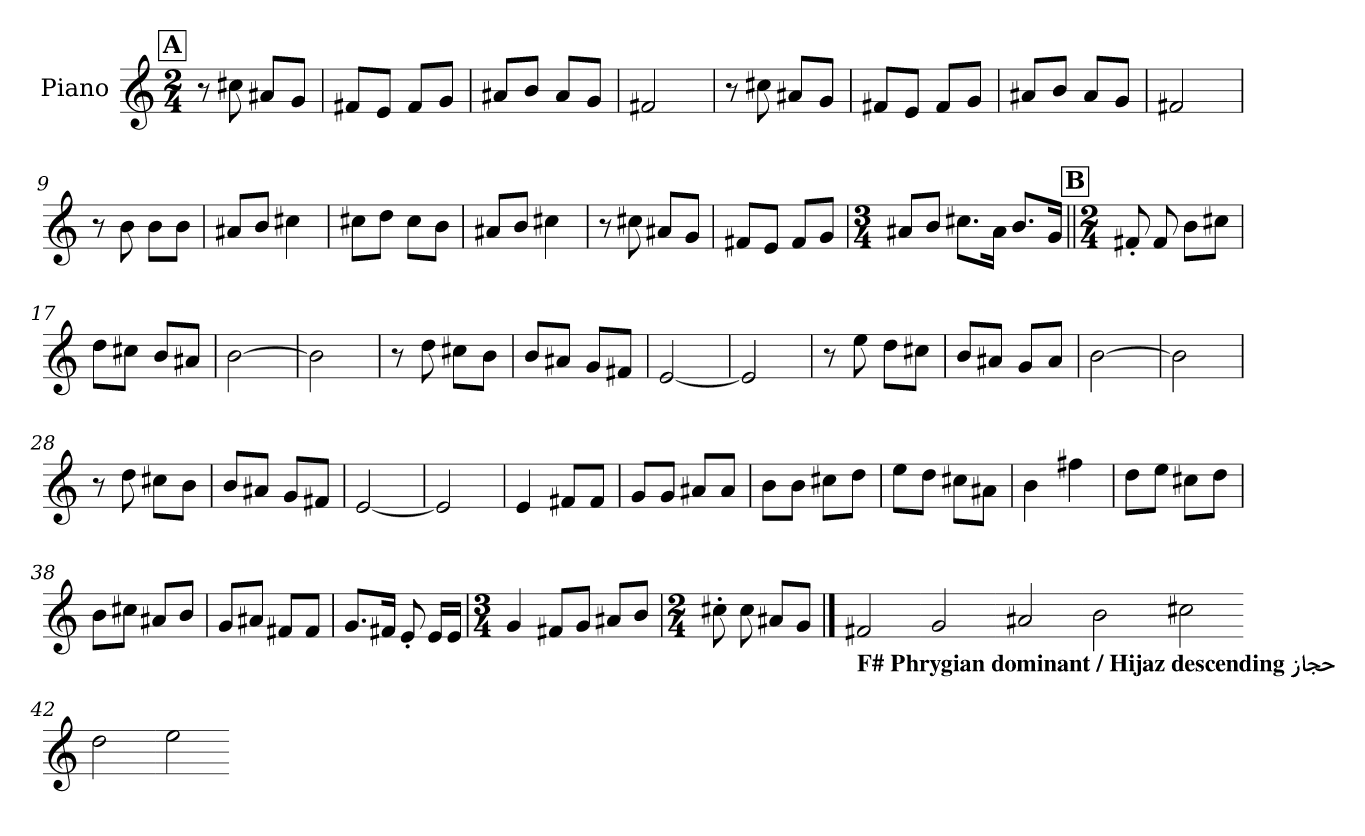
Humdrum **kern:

**kern
*part1
*staff1
*I"Piano
*I'Pno.
*clefG2
*k[]
*M2/4
*MM85
!!LO:REH:place=s1:a:B:fs=14:t=A
=1
8r
8cc#X\
8a#X/L
8g/J
=2
8f#X/L
8e/J
8f#/L
8g/J
=3
8a#X/L
8b/J
8a#/L
8g/J
=4
2f#X/
=5
8r
8cc#X\
8a#X/L
8g/J
=6
8f#X/L
8e/J
8f#/L
8g/J
=7
8a#X/L
8b/J
8a#/L
8g/J
=8
2f#X/
!!LO:LB:g=z
=9
8r
8b\
8b\L
8b\J
=10
8a#X/L
8b/J
4cc#X\
=11
8cc#X\L
8dd\J
8cc#\L
8b\J
=12
8a#X/L
8b/J
4cc#X\
=13
8r
8cc#X\
8a#X/L
8g/J
=14
8f#X/L
8e/J
8f#/L
8g/J
=15
*M3/4
8a#X/L
8b/J
8.cc#X\L
16a#\Jk
8.b/L
16g/Jk
!!LO:LB:g=z
!!LO:REH:place=s1:a:B:fs=14:t=B
=16||
*M2/4
8f#X'/
8f#/
8b\L
8cc#X\J
=17
8dd\L
8cc#X\J
8b/L
8a#X/J
=18
[2b\
=19
2b\]
=20
8r
8dd\
8cc#X\L
8b\J
=21
8b/L
8a#X/J
8g/L
8f#X/J
=22
[2e/
=23
2e/]
!!LO:LB:g=z
=24
8r
8ee\
8dd\L
8cc#X\J
=25
8b/L
8a#X/J
8g/L
8a#/J
=26
[2b\
=27
2b\]
=28
8r
8dd\
8cc#X\L
8b\J
=29
8b/L
8a#X/J
8g/L
8f#X/J
=30
[2e/
=31
2e/]
!!LO:LB:g=z
=32
4e/
8f#X/L
8f#/J
=33
8g/L
8g/J
8a#X/L
8a#/J
=34
8b\L
8b\J
8cc#X\L
8dd\J
=35
8ee\L
8dd\J
8cc#X\L
8a#X\J
=36
4b\
4ff#X\
=37
8dd\L
8ee\J
8cc#X\L
8dd\J
!!LO:LB:g=z
=38
8b\L
8cc#X\J
8a#X/L
8b/J
=39
8g/L
8a#X/J
8f#X/L
8f#/J
=40
8.g/L
16f#X/Jk
8e'/
16e/LL
16e/JJ
=41
*M3/4
4g/
8f#X/L
8g/J
8a#X/L
8b/J
=42
*M2/4
8cc#X'\
8cc#\
8a#X/L
8g/J
!!LO:LB:g=z
==42X1
!LO:TX:b:t=F# Phrygian dominant / Hijaz descending حجاز
2f#X
=42X2-
2g
=42X3-
2a#X
=42X4-
2b
=42X5-
2cc#X
=42X6-
2dd
=42X7-
2ee
=-
*-
